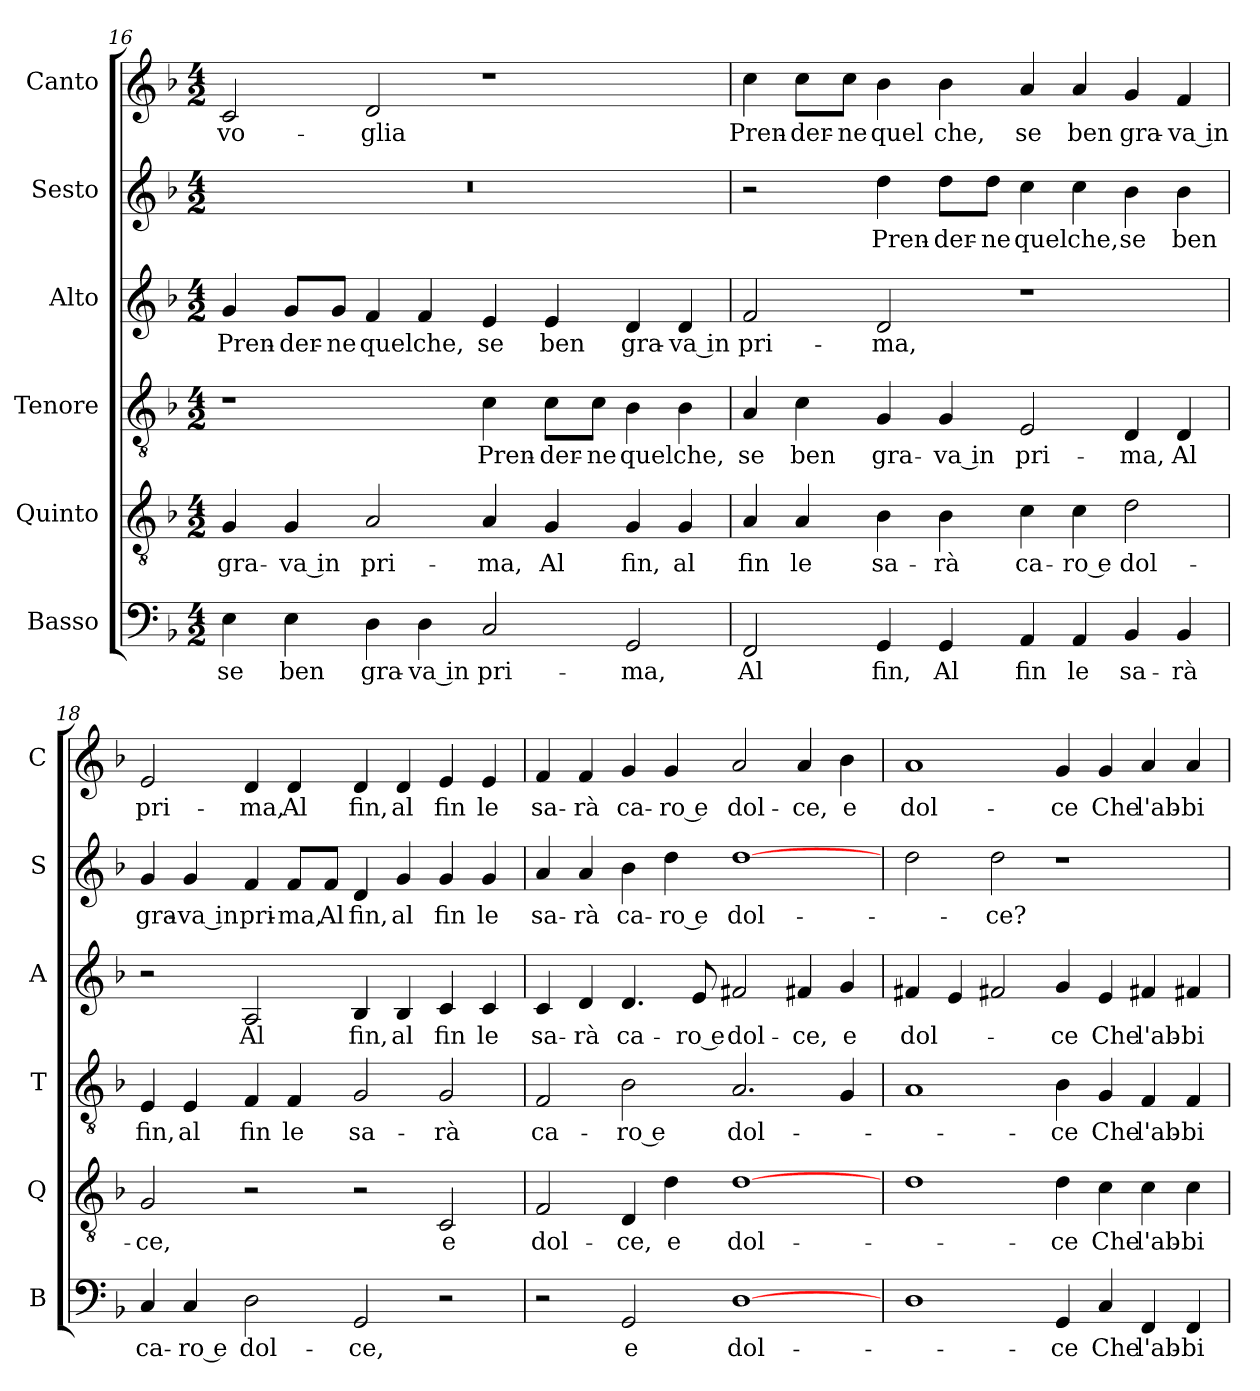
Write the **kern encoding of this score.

**kern	**text	**kern	**text	**kern	**text	**kern	**text	**kern	**text	**kern	**text
*part6	*part6	*part5	*part5	*part4	*part4	*part3	*part3	*part2	*part2	*part1	*part1
*staff6	*staff6	*staff5	*staff5	*staff4	*staff4	*staff3	*staff3	*staff2	*staff2	*staff1	*staff1
*I"Basso	*	*I"Quinto	*	*I"Tenore	*	*I"Alto	*	*I"Sesto	*	*I"Canto	*
*I'B	*	*I'Q	*	*I'T	*	*I'A	*	*I'S	*	*I'C	*
*clefF4	*	*clefGv2	*	*clefGv2	*	*clefG2	*	*clefG2	*	*clefG2	*
*k[b-]	*	*k[b-]	*	*k[b-]	*	*k[b-]	*	*k[b-]	*	*k[b-]	*
*d:	*	*d:	*	*d:	*	*d:	*	*d:	*	*d:	*
*M4/2	*	*M4/2	*	*M4/2	*	*M4/2	*	*M4/2	*	*M4/2	*
=16	=16	=16	=16	=16	=16	=16	=16	=16	=16	=16	=16
4E	se	4G	gra-	1r	.	4g	Pren-	0r	.	2c	vo-
4E	ben	4G	-va in	.	.	8gL	-der-	.	.	.	.
.	.	.	.	.	.	8gJ	-ne	.	.	.	.
4D	gra-	2A	pri-	.	.	4f	quel	.	.	2d	-glia
4D	-va in	.	.	.	.	4f	che,	.	.	.	.
2C	pri-	4A	-ma,	4c	Pren-	4e	se	.	.	1r	.
.	.	4G	Al	8cL	-der-	4e	ben	.	.	.	.
.	.	.	.	8cJ	-ne	.	.	.	.	.	.
2GG	-ma,	4G	fin,	4B-	quel	4d	gra-	.	.	.	.
.	.	4G	al	4B-	che,	4d	-va in	.	.	.	.
=17	=17	=17	=17	=17	=17	=17	=17	=17	=17	=17	=17
2FF	Al	4A	fin	4A	se	2f	pri-	2r	.	4cc	Pren-
.	.	4A	le	4c	ben	.	.	.	.	8ccL	-der-
.	.	.	.	.	.	.	.	.	.	8ccJ	-ne
4GG	fin,	4B-	sa-	4G	gra-	2d	-ma,	4dd	Pren-	4b-	quel
4GG	Al	4B-	-rà	4G	-va in	.	.	8ddL	-der-	4b-	che,
.	.	.	.	.	.	.	.	8ddJ	-ne	.	.
4AA	fin	4c	ca-	2E	pri-	1r	.	4cc	quel	4a	se
4AA	le	4c	-ro e	.	.	.	.	4cc	che,	4a	ben
4BB-	sa-	2d	dol-	4D	-ma,	.	.	4b-	se	4g	gra-
4BB-	-rà	.	.	4D	Al	.	.	4b-	ben	4f	-va in
=18	=18	=18	=18	=18	=18	=18	=18	=18	=18	=18	=18
4C	ca-	2G	-ce,	4E	fin,	2r	.	4g	gra-	2e	pri-
4C	-ro e	.	.	4E	al	.	.	4g	-va in	.	.
2D	dol-	2r	.	4F	fin	2A	Al	4f	pri-	4d	-ma,
.	.	.	.	4F	le	.	.	8fL	-ma,	4d	Al
.	.	.	.	.	.	.	.	8fJ	Al	.	.
2GG	-ce,	2r	.	2G	sa-	4B-	fin,	4d	fin,	4d	fin,
.	.	.	.	.	.	4B-	al	4g	al	4d	al
2r	.	2C	e	2G	-rà	4c	fin	4g	fin	4e	fin
.	.	.	.	.	.	4c	le	4g	le	4e	le
=19	=19	=19	=19	=19	=19	=19	=19	=19	=19	=19	=19
2r	.	2F	dol-	2F	ca-	4c	sa-	4a	sa-	4f	sa-
.	.	.	.	.	.	4d	-rà	4a	-rà	4f	-rà
2GG	e	4D	-ce,	2B-	-ro e	4.d	ca-	4b-	ca-	4g	ca-
.	.	4d	e	.	.	.	.	4dd	-ro e	4g	-ro e
.	.	.	.	.	.	8e	-ro e	.	.	.	.
[1D	dol-	[1d	dol-	2.A	dol-	2f#X	dol-	[1dd	dol-	2a	dol-
.	.	.	.	.	.	4f#X	-ce,	.	.	4a	-ce,
.	.	.	.	4G	.	4g	e	.	.	4b-	e
=20	=20	=20	=20	=20	=20	=20	=20	=20	=20	=20	=20
1D	.	1d	.	1A	.	4f#X	dol-	2dd	.	1a	dol-
.	.	.	.	.	.	4e	.	.	.	.	.
.	.	.	.	.	.	2f#X	.	2dd	-ce?	.	.
4GG	-ce	4d	-ce	4B-	-ce	4g	-ce	1r	.	4g	-ce
4C	Che	4c	Che	4G	Che	4e	Che	.	.	4g	Che
4FF	l'ab-	4c	l'ab-	4F	l'ab-	4f#X	l'ab-	.	.	4a	l'ab-
4FF	-bi	4c	-bi	4F	-bi	4f#X	-bi	.	.	4a	-bi
=	=	=	=	=	=	=	=	=	=	=	=
*-	*-	*-	*-	*-	*-	*-	*-	*-	*-	*-	*-
